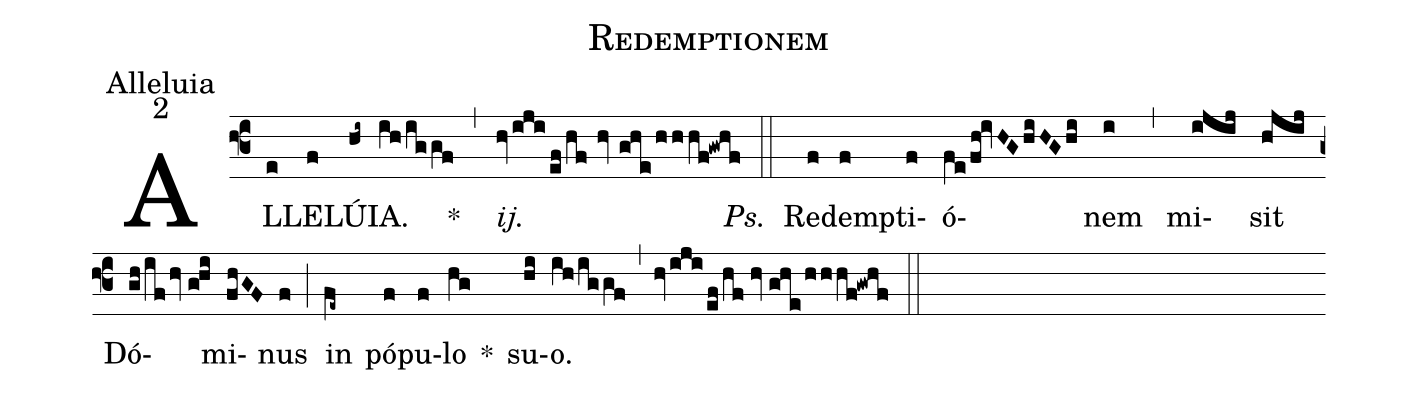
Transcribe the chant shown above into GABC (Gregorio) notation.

name:Redemptionem;
office-part:Alleluia;
mode:2;
%%
(f3) AL(e)LE(f)LÚ(hi~)IA.(ih/iggf) *(,) <i>ij.</i>(hv/iji/ef/hf//hv//ghe/hhhf!gwhf) <i>Ps.</i>(::) Re(f)demp(f)ti(f)ó(fe/fh!ivHG/hiHG/hi)nem(i) (,) mi(ijij)sit(hjij) Dó(gh/if/hv//g!hi)mi(fhGF)nus(f) (;) in(fe~) pó(f)pu(f)lo(hg) *() su(hi)o.(ih/iggf) (,) (hv/iji/ef/hf//hv//ghe/hhhf!gwhf) (::)
